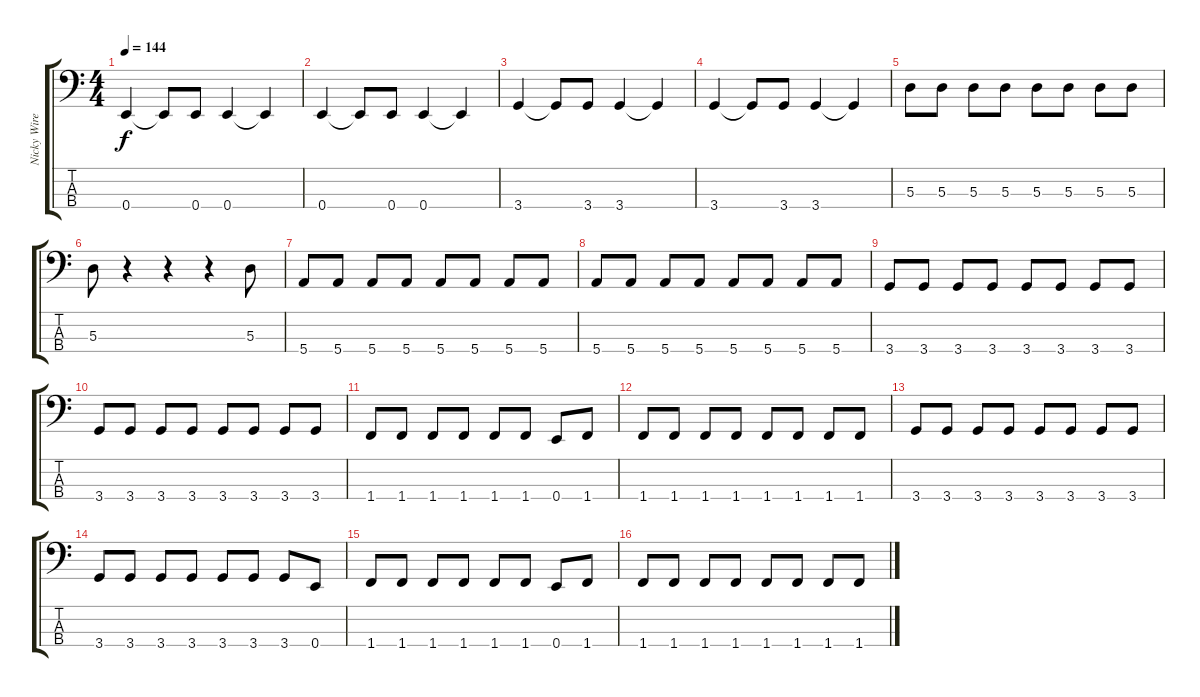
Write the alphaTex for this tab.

\track ("Nicky Wire" "Nicky Wire") {instrument electricbasspick}
\staff {score tabs}
\tuning (G2 D2 A1 E1) {hide}
\ts (4 4)
\tempo 144
\clef f4
\ks c
0.4.4{dy f} 0.4{t}.8 0.4.8 0.4.4 0.4{t}.4 |
0.4.4 0.4{t}.8 0.4.8 0.4.4 0.4{t}.4 |
3.4.4 3.4{t}.8 3.4.8 3.4.4 3.4{t}.4 |
3.4.4 3.4{t}.8 3.4.8 3.4.4 3.4{t}.4 |
5.3.8 5.3.8 5.3.8 5.3.8 5.3.8 5.3.8 5.3.8 5.3.8 |
5.3.8 r.4 r.4 r.4 5.3.8 |
5.4.8 5.4.8 5.4.8 5.4.8 5.4.8 5.4.8 5.4.8 5.4.8 |
5.4.8 5.4.8 5.4.8 5.4.8 5.4.8 5.4.8 5.4.8 5.4.8 |
3.4.8 3.4.8 3.4.8 3.4.8 3.4.8 3.4.8 3.4.8 3.4.8 |
3.4.8 3.4.8 3.4.8 3.4.8 3.4.8 3.4.8 3.4.8 3.4.8 |
1.4.8 1.4.8 1.4.8 1.4.8 1.4.8 1.4.8 0.4.8 1.4.8 |
1.4.8 1.4.8 1.4.8 1.4.8 1.4.8 1.4.8 1.4.8 1.4.8 |
3.4.8 3.4.8 3.4.8 3.4.8 3.4.8 3.4.8 3.4.8 3.4.8 |
3.4.8 3.4.8 3.4.8 3.4.8 3.4.8 3.4.8 3.4.8 0.4.8 |
1.4.8 1.4.8 1.4.8 1.4.8 1.4.8 1.4.8 0.4.8 1.4.8 |
1.4.8 1.4.8 1.4.8 1.4.8 1.4.8 1.4.8 1.4.8 1.4.8
